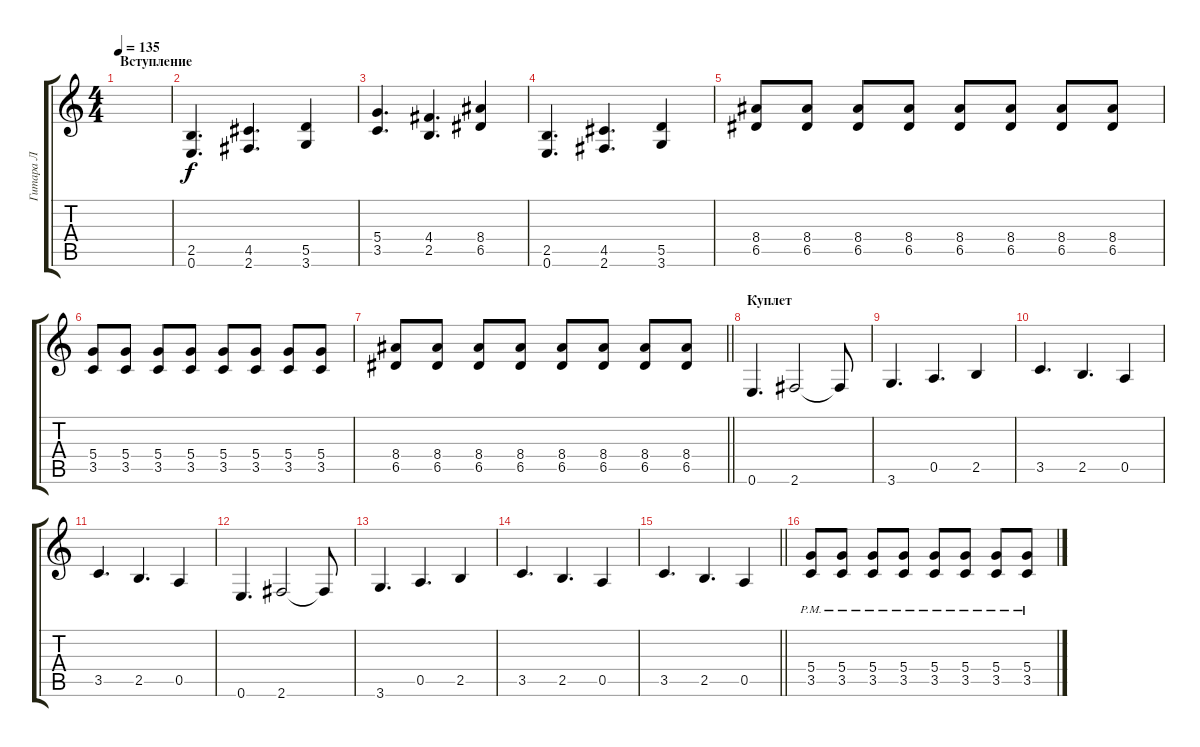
\track ("Гитара Л" "Гитара Л") {instrument distortionguitar}
\staff {score tabs}
\tuning (E4 B3 G3 D3 A2 E2) {hide}
\ts (4 4)
\section ("" "Вступление")
\tempo 135
\clef g2
\ks c
|
(2.5 0.6).4{d} (4.5 2.6).4{d} (5.5 3.6).4 |
(5.4 3.5).4{d} (4.4 2.5).4{d} (8.4 6.5).4 |
(2.5 0.6).4{d} (4.5 2.6).4{d} (5.5 3.6).4 |
(8.4 6.5).8 (8.4 6.5).8 (8.4 6.5).8 (8.4 6.5).8 (8.4 6.5).8 (8.4 6.5).8 (8.4 6.5).8 (8.4 6.5).8 |
(5.4 3.5).8 (5.4 3.5).8 (5.4 3.5).8 (5.4 3.5).8 (5.4 3.5).8 (5.4 3.5).8 (5.4 3.5).8 (5.4 3.5).8 |
\barLineRight lightlight
(8.4 6.5).8 (8.4 6.5).8 (8.4 6.5).8 (8.4 6.5).8 (8.4 6.5).8 (8.4 6.5).8 (8.4 6.5).8 (8.4 6.5).8 |
\section ("" "Куплет")
0.6.4{d} 2.6.2 2.6{t}.8 |
3.6.4{d} 0.5.4{d} 2.5.4 |
3.5.4{d} 2.5.4{d} 0.5.4 |
3.5.4{d} 2.5.4{d} 0.5.4 |
0.6.4{d} 2.6.2 2.6{t}.8 |
3.6.4{d} 0.5.4{d} 2.5.4 |
3.5.4{d} 2.5.4{d} 0.5.4 |
\barLineRight lightlight
3.5.4{d} 2.5.4{d} 0.5.4 |
\section ("" " ")
(5.4{pm} 3.5{pm}).8 (5.4{pm} 3.5{pm}).8 (5.4{pm} 3.5{pm}).8 (5.4{pm} 3.5{pm}).8 (5.4{pm} 3.5{pm}).8 (5.4{pm} 3.5{pm}).8 (5.4{pm} 3.5{pm}).8 (5.4{pm} 3.5{pm}).8
